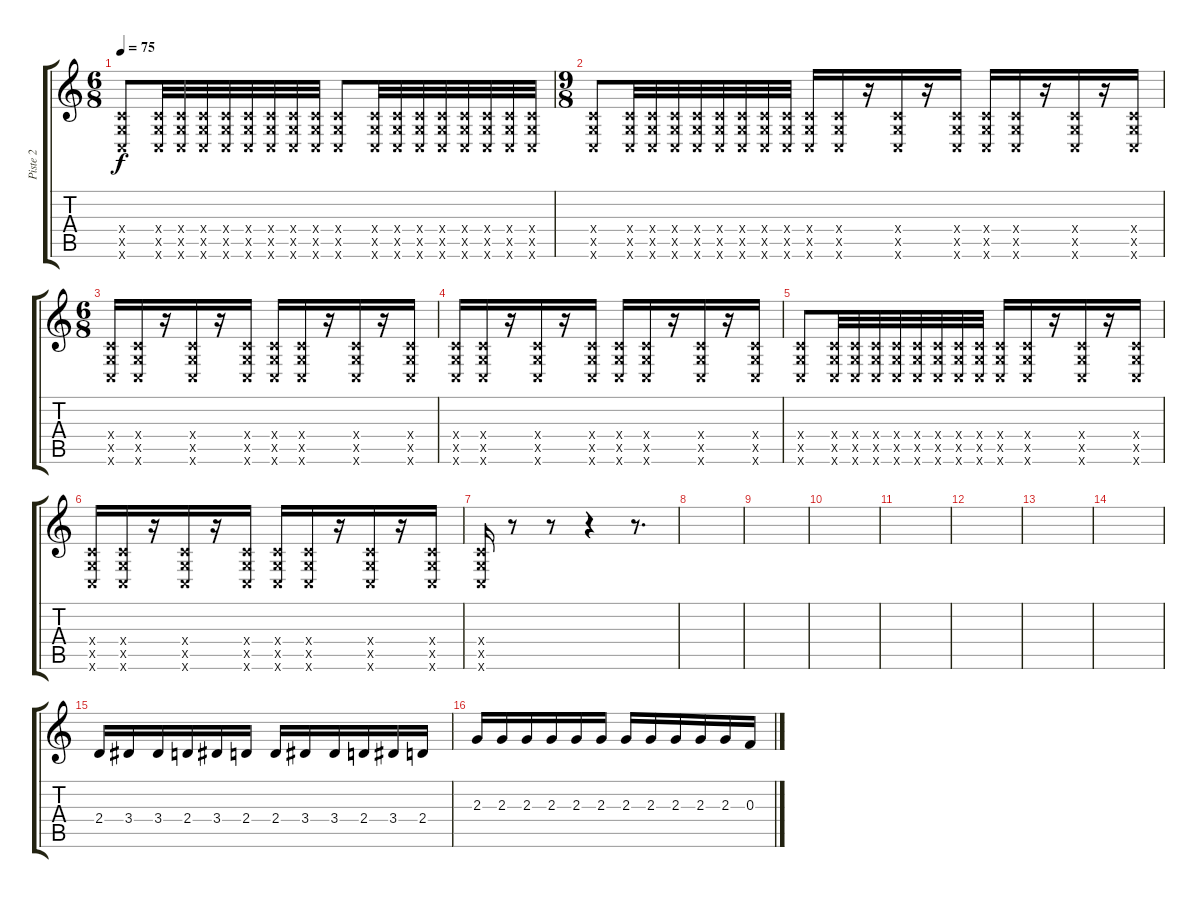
\track ("Piste 2" "Piste 2") {instrument acousticguitarsteel}
\staff {score tabs}
\tuning (D4 A3 F3 C3 G2 C2) {hide}
\ts (6 8)
\tempo 75
\clef g2
\ks c
(0.4{x} 0.5{x} 0.6{x}).8{dy f} (0.4{x} 0.5{x} 0.6{x}).32 (0.4{x} 0.5{x} 0.6{x}).32 (0.4{x} 0.5{x} 0.6{x}).32 (0.4{x} 0.5{x} 0.6{x}).32 (0.4{x} 0.5{x} 0.6{x}).32 (0.4{x} 0.5{x} 0.6{x}).32 (0.4{x} 0.5{x} 0.6{x}).32 (0.4{x} 0.5{x} 0.6{x}).32 (0.4{x} 0.5{x} 0.6{x}).8 (0.4{x} 0.5{x} 0.6{x}).32 (0.4{x} 0.5{x} 0.6{x}).32 (0.4{x} 0.5{x} 0.6{x}).32 (0.4{x} 0.5{x} 0.6{x}).32 (0.4{x} 0.5{x} 0.6{x}).32 (0.4{x} 0.5{x} 0.6{x}).32 (0.4{x} 0.5{x} 0.6{x}).32 (0.4{x} 0.5{x} 0.6{x}).32 |
\ts (9 8)
(0.4{x} 0.5{x} 0.6{x}).8 (0.4{x} 0.5{x} 0.6{x}).32 (0.4{x} 0.5{x} 0.6{x}).32 (0.4{x} 0.5{x} 0.6{x}).32 (0.4{x} 0.5{x} 0.6{x}).32 (0.4{x} 0.5{x} 0.6{x}).32 (0.4{x} 0.5{x} 0.6{x}).32 (0.4{x} 0.5{x} 0.6{x}).32 (0.4{x} 0.5{x} 0.6{x}).32 (0.4{x} 0.5{x} 0.6{x}).16 (0.4{x} 0.5{x} 0.6{x}).16 r.16 (0.4{x} 0.5{x} 0.6{x}).16 r.16 (0.4{x} 0.5{x} 0.6{x}).16 (0.4{x} 0.5{x} 0.6{x}).16 (0.4{x} 0.5{x} 0.6{x}).16 r.16 (0.4{x} 0.5{x} 0.6{x}).16 r.16 (0.4{x} 0.5{x} 0.6{x}).16 |
\ts (6 8)
(0.4{x} 0.5{x} 0.6{x}).16 (0.4{x} 0.5{x} 0.6{x}).16 r.16 (0.4{x} 0.5{x} 0.6{x}).16 r.16 (0.4{x} 0.5{x} 0.6{x}).16 (0.4{x} 0.5{x} 0.6{x}).16 (0.4{x} 0.5{x} 0.6{x}).16 r.16 (0.4{x} 0.5{x} 0.6{x}).16 r.16 (0.4{x} 0.5{x} 0.6{x}).16 |
(0.4{x} 0.5{x} 0.6{x}).16 (0.4{x} 0.5{x} 0.6{x}).16 r.16 (0.4{x} 0.5{x} 0.6{x}).16 r.16 (0.4{x} 0.5{x} 0.6{x}).16 (0.4{x} 0.5{x} 0.6{x}).16 (0.4{x} 0.5{x} 0.6{x}).16 r.16 (0.4{x} 0.5{x} 0.6{x}).16 r.16 (0.4{x} 0.5{x} 0.6{x}).16 |
(0.4{x} 0.5{x} 0.6{x}).8 (0.4{x} 0.5{x} 0.6{x}).32 (0.4{x} 0.5{x} 0.6{x}).32 (0.4{x} 0.5{x} 0.6{x}).32 (0.4{x} 0.5{x} 0.6{x}).32 (0.4{x} 0.5{x} 0.6{x}).32 (0.4{x} 0.5{x} 0.6{x}).32 (0.4{x} 0.5{x} 0.6{x}).32 (0.4{x} 0.5{x} 0.6{x}).32 (0.4{x} 0.5{x} 0.6{x}).16 (0.4{x} 0.5{x} 0.6{x}).16 r.16 (0.4{x} 0.5{x} 0.6{x}).16 r.16 (0.4{x} 0.5{x} 0.6{x}).16 |
(0.4{x} 0.5{x} 0.6{x}).16 (0.4{x} 0.5{x} 0.6{x}).16 r.16 (0.4{x} 0.5{x} 0.6{x}).16 r.16 (0.4{x} 0.5{x} 0.6{x}).16 (0.4{x} 0.5{x} 0.6{x}).16 (0.4{x} 0.5{x} 0.6{x}).16 r.16 (0.4{x} 0.5{x} 0.6{x}).16 r.16 (0.4{x} 0.5{x} 0.6{x}).16 |
(0.4{x} 0.5{x} 0.6{x}).16 r.8 r.8 r.4 r.8{d} |
|
|
|
|
|
|
|
2.4.16{volume 10 instrument acousticguitarsteel} 3.4.16 3.4.16 2.4.16 3.4.16 2.4.16 2.4.16 3.4.16 3.4.16 2.4.16 3.4.16 2.4.16 |
2.3.16 2.3.16 2.3.16 2.3.16 2.3.16 2.3.16 2.3.16 2.3.16 2.3.16 2.3.16 2.3.16 0.3.16
